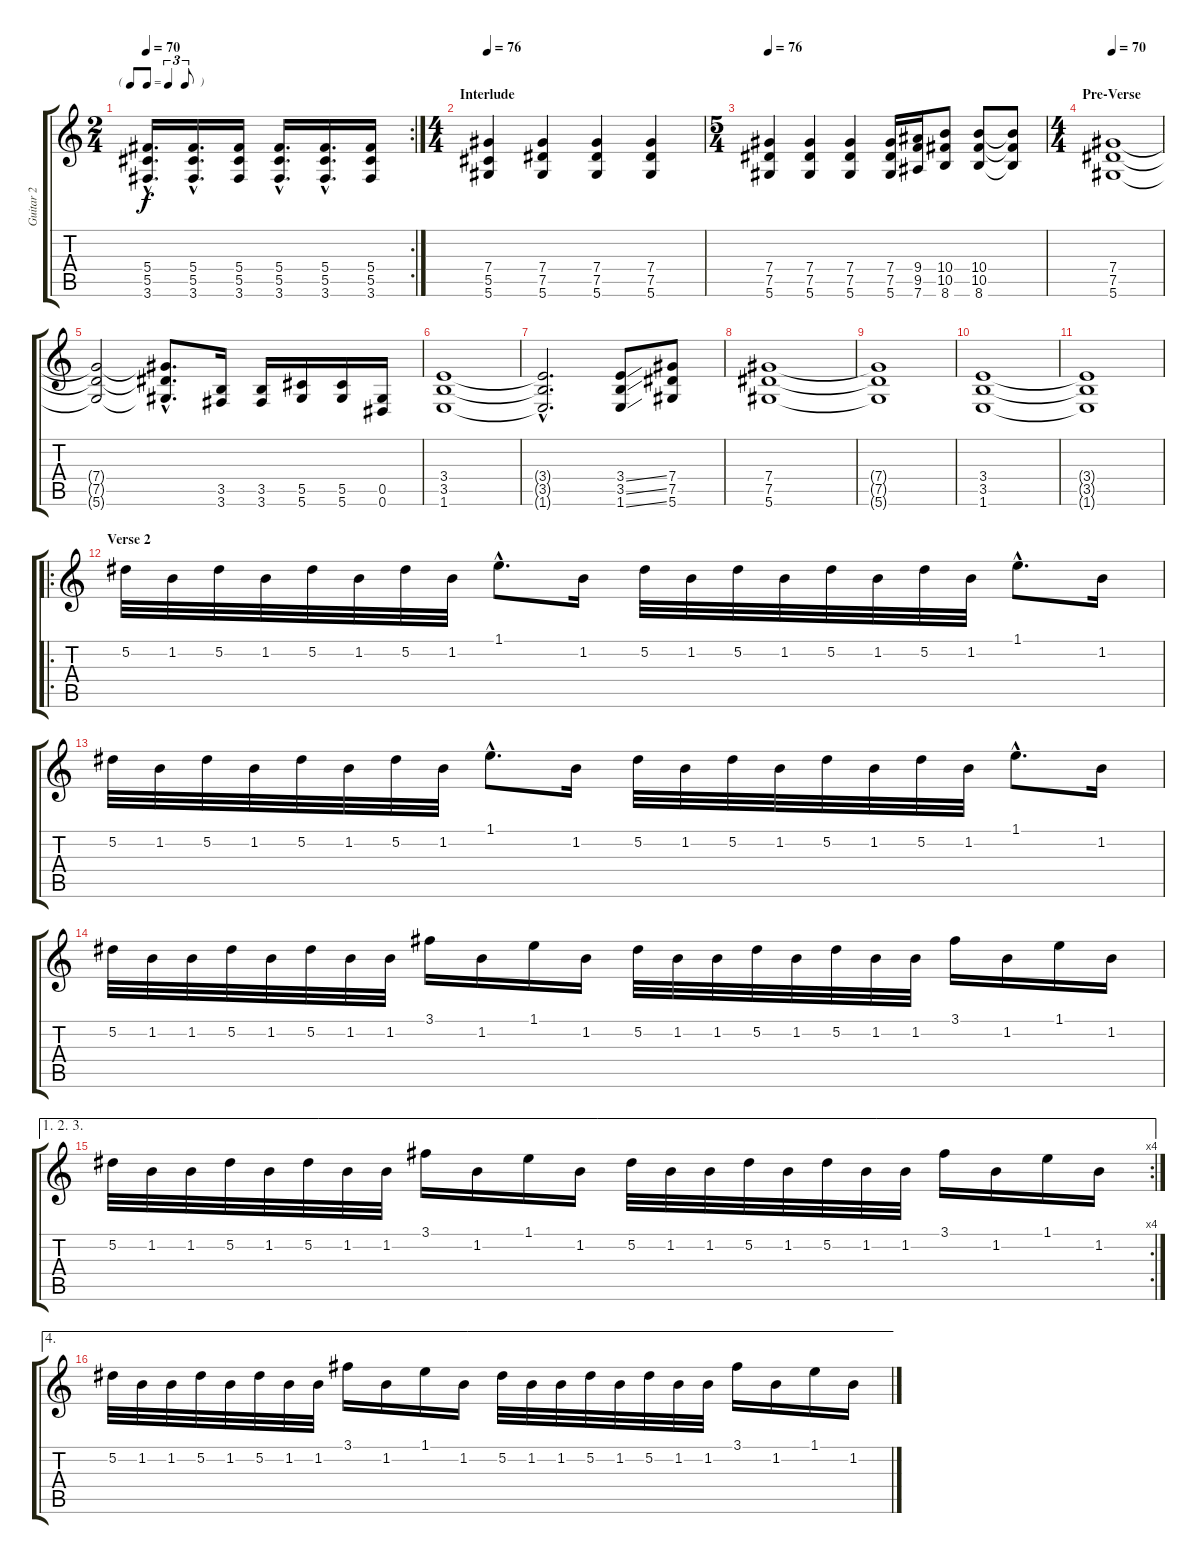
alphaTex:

\track ("Guitar 2" "Guitar 2") {instrument distortionguitar}
\staff {score tabs}
\tuning (Eb4 Bb3 Gb3 Db3 Ab2 Eb2) {hide}
\rc 2
\ts (2 4)
\tf triplet8th
\tempo 70
\clef g2
\ks c
(5.4{hac} 5.5{hac} 3.6{hac}).16{d dy f} (5.4{hac} 5.5{hac} 3.6{hac}).16{d} (5.4 5.5 3.6).16 (5.4{hac} 5.5{hac} 3.6{hac}).16{d} (5.4{hac} 5.5{hac} 3.6{hac}).16{d} (5.4 5.5 3.6).16 |
\ts (4 4)
\section ("" "Interlude")
\tempo 76
(7.4 5.5 5.6).4 (7.4 7.5 5.6).4 (7.4 7.5 5.6).4 (7.4 7.5 5.6).4 |
\ts (5 4)
\tempo 76
(7.4 7.5 5.6).4 (7.4 7.5 5.6).4 (7.4 7.5 5.6).4 (7.4 7.5 5.6).16 (9.4 9.5 7.6).16 (10.4 10.5 8.6).8 (10.4 10.5 8.6).8 (10.4{t} 10.5{t} 8.6{t}).8 |
\ts (4 4)
\section ("" "Pre-Verse")
\tempo 70
(7.4 7.5 5.6).1 |
(7.4{t} 7.5{t} 5.6{t}).2 (7.4{hac t} 7.5{hac t} 5.6{hac t}).8{d} (3.5 3.6).16 (3.5 3.6).16 (5.5 5.6).16 (5.5 5.6).16 (0.5 0.6).16 |
(3.4 3.5 1.6).1 |
(3.4{hac t} 3.5{hac t} 1.6{hac t}).2{d} (3.4{ss} 3.5{ss} 1.6{ss}).8 (7.4 7.5 5.6).8 |
(7.4 7.5 5.6).1 |
(7.4{t} 7.5{t} 5.6{t}).1 |
(3.4 3.5 1.6).1 |
(3.4{t} 3.5{t} 1.6{t}).1 |
\ro
\section ("" "Verse 2")
5.2.32 1.2.32 5.2.32 1.2.32 5.2.32 1.2.32 5.2.32 1.2.32 1.1{hac}.8{d} 1.2.16 5.2.32 1.2.32 5.2.32 1.2.32 5.2.32 1.2.32 5.2.32 1.2.32 1.1{hac}.8{d} 1.2.16 |
5.2.32 1.2.32 5.2.32 1.2.32 5.2.32 1.2.32 5.2.32 1.2.32 1.1{hac}.8{d} 1.2.16 5.2.32 1.2.32 5.2.32 1.2.32 5.2.32 1.2.32 5.2.32 1.2.32 1.1{hac}.8{d} 1.2.16 |
5.2.32 1.2.32 1.2.32 5.2.32 1.2.32 5.2.32 1.2.32 1.2.32 3.1.16 1.2.16 1.1.16 1.2.16 5.2.32 1.2.32 1.2.32 5.2.32 1.2.32 5.2.32 1.2.32 1.2.32 3.1.16 1.2.16 1.1.16 1.2.16 |
\ae (1 2 3)
\rc 4
5.2.32 1.2.32 1.2.32 5.2.32 1.2.32 5.2.32 1.2.32 1.2.32 3.1.16 1.2.16 1.1.16 1.2.16 5.2.32 1.2.32 1.2.32 5.2.32 1.2.32 5.2.32 1.2.32 1.2.32 3.1.16 1.2.16 1.1.16 1.2.16 |
\ae 4
5.2.32 1.2.32 1.2.32 5.2.32 1.2.32 5.2.32 1.2.32 1.2.32 3.1.16 1.2.16 1.1.16 1.2.16 5.2.32 1.2.32 1.2.32 5.2.32 1.2.32 5.2.32 1.2.32 1.2.32 3.1.16 1.2.16 1.1.16 1.2.16
